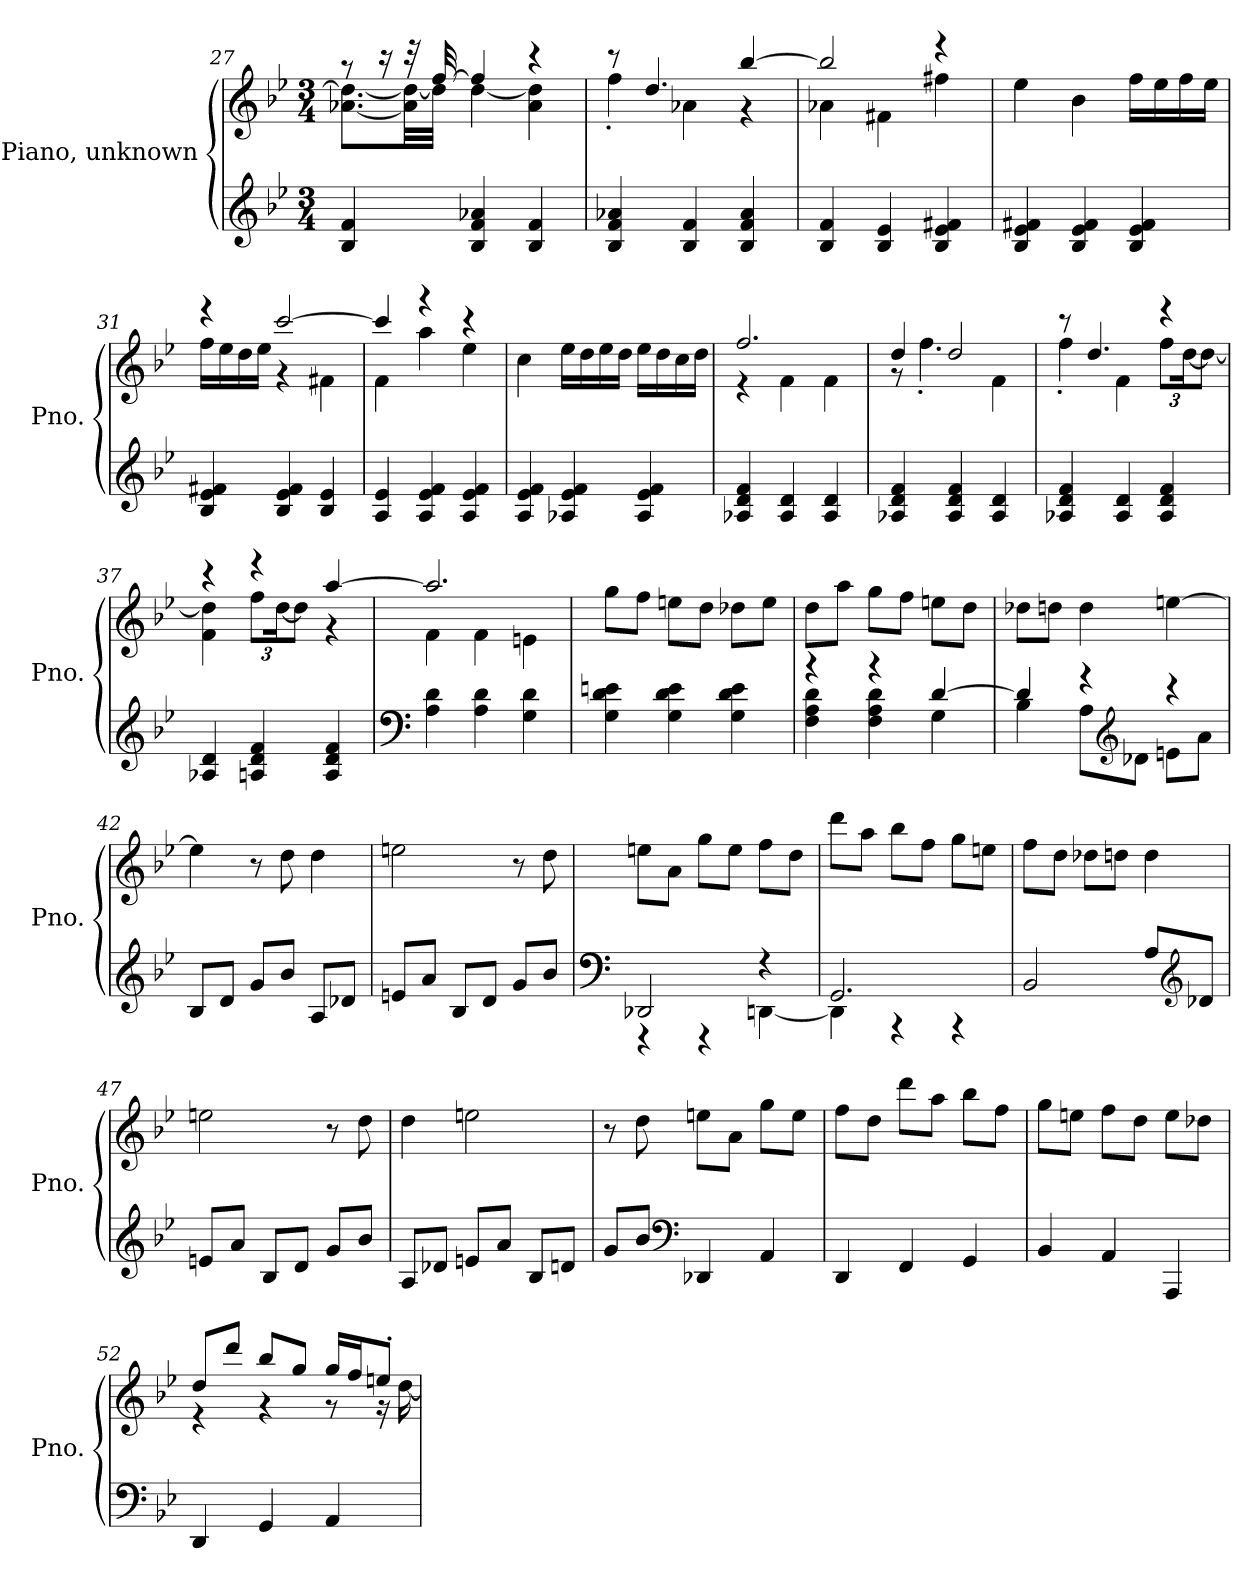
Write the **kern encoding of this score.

**kern	**kern
*part1	*part1
*staff2	*staff1
*I"Piano, unknown	*
*I'Pno.	*
*clefG2	*clefG2
*k[b-e-]	*k[b-e-]
*M3/4	*M3/4
=27	=27
*	*^
4B-/ 4f/	8r	[8.a-X\ 8.dd\_L
.	16r	.
.	32r	32a-\] 32dd\_LL
.	[32ff/	32dd\JJJ]
4B-/ 4f/ 4a-X/	4ff/]	[4dd\
4B-/ 4f/	4r	4a-\ 4dd\]
!!LO:LB:g=z	!!
=28	=28	=28
4B-/ 4f/ 4a-X/	8r	4ff'\
.	4.dd/	.
4B-/ 4f/	.	4a-X\
4B-/ 4f/ 4a-/	[4bb-/	4r
=29	=29	=29
4B-/ 4f/	2bb-/]	4a-X\
4B-/ 4e-/	.	4f#X\
4B-/ 4e-/ 4f#X/	4r	4ff#X\
*	*v	*v
=30	=30
4B-/ 4e-/ 4f#X/	4ee-\
4B-/ 4e-/ 4f#/	4b-\
4B-/ 4e-/ 4f#/	16ff\LL
.	16ee-\
.	16ff\
.	16ee-\JJ
=31	=31
*	*^
4B-/ 4e-/ 4f#X/	4r	16ff\LL
.	.	16ee-\
.	.	16dd\
.	.	16ee-\JJ
4B-/ 4e-/ 4f#/	[2ccc/	4r
4B-/ 4e-/	.	4f#X\
=32	=32	=32
4A/ 4e-/	4ccc/]	4f\
4A/ 4e-/ 4f/	4r	4aa\
4A/ 4e-/ 4f/	4r	4ee-\
*	*v	*v
!!LO:PB:g=z
=33	=33
4A/ 4e-/ 4f/	4cc\
4A-X/ 4e-/ 4f/	16ee-\LL
.	16dd\
.	16ee-\
.	16dd\JJ
4A-/ 4e-/ 4f/	16ee-\LL
.	16dd\
.	16cc\
.	16dd\JJ
=34	=34
*	*^
4A-X/ 4d/ 4f/	2.ff/	4r
4A-/ 4d/	.	4f\
4A-/ 4d/	.	4f\
=35	=35	=35
4A-X/ 4d/ 4f/	4dd/	8r
.	.	4.ff'\
4A-/ 4d/ 4f/	2dd/	.
4A-/ 4d/	.	4f\
=36	=36	=36
4A-X/ 4d/ 4f/	8r	4ff'\
.	4.dd/	.
4A-/ 4d/	.	4f\
*	*	*Xbrackettup
4A-/ 4d/ 4f/	4r	12ff\L
.	.	[24dd\K
.	.	8dd\J_
=37	=37	=37
4A-X/ 4d/	4r	4f\ 4dd\]
4An/ 4d/ 4f/	4r	12ff\L
.	.	[24dd\K
.	.	8dd\J]
4A/ 4d/ 4f/	[4aa/	4r
=38	=38	=38
*clefF4	*	*
4A\ 4d\	2.aa/]	4f\
4A\ 4d\	.	4f\
4G\ 4d\	.	4en\
*	*v	*v
!!LO:LB:g=z
=39	=39
4G\ 4d\ 4en\	8gg\L
.	8ff\J
4G\ 4d\ 4e\	8een\L
.	8dd\J
4G\ 4d\ 4e\	8dd-X\L
.	8ee\J
=40	=40
*^	*
4r	4F\ 4A\ 4d\	8dd\L
.	.	8aa\J
4r	4F\ 4A\ 4d\	8gg\L
.	.	8ff\J
[4d/	4G\	8een\L
.	.	8dd\J
=41	=41	=41
4d/]	4B-\	8dd-X\L
.	.	8ddn\J
4r	8A\L	4dd\
*clefG2	*	*
.	8d-X\J	.
4r	8en\L	[4een\
.	8a\J	.
*v	*v	*
=42	=42
8B-/L	4ee\]
8d/J	.
8g/L	8r
8b-/J	8dd\
8A/L	4dd\
8d-X/J	.
=43	=43
8en/L	2een\
8a/J	.
8B-/L	.
8d/J	.
8g/L	8r
8b-/J	8dd\
!!LO:LB:g=z
=44	=44
*clefF4	*
*^	*
2DD-X/	4r	8een\L
.	.	8a\J
.	4r	8gg\L
.	.	8ee\J
4r	[4DDn\	8ff\L
.	.	8dd\J
=45	=45	=45
2.GG/	4DD\]	8ddd\L
.	.	8aa\J
.	4r	8bb-\L
.	.	8ff\J
.	4r	8gg\L
.	.	8een\J
*v	*v	*
=46	=46
2BB-/	8ff\L
.	8dd\J
.	8dd-X\L
.	8ddn\J
8A/L	4dd\
*clefG2	*
8d-X/J	.
=47	=47
8en/L	2een\
8a/J	.
8B-/L	.
8d/J	.
8g/L	8r
8b-/J	8dd\
=48	=48
8A/L	4dd\
8d-X/J	.
8en/L	2een\
8a/J	.
8B-/L	.
8dn/J	.
!!LO:LB:g=z
=49	=49
8g/L	8r
8b-/J	8dd\
*clefF4	*
4DD-X/	8een\L
.	8a\J
4AA/	8gg\L
.	8ee\J
=50	=50
4DD/	8ff\L
.	8dd\J
4FF/	8ddd\L
.	8aa\J
4GG/	8bb-\L
.	8ff\J
=51	=51
4BB-/	8gg\L
.	8een\J
4AA/	8ff\L
.	8dd\J
4AAA/	8ee\L
.	8dd-X\J
=52	=52
*	*^
4DD/	8dd/L	4r
.	8ddd/J	.
4GG/	8bb-/L	4r
.	8gg/J	.
4AA/	16gg/LL	8r
.	16ff/J	.
.	8een'/J	16r
.	.	[16dd\
*	*v	*v
=	=
*-	*-
